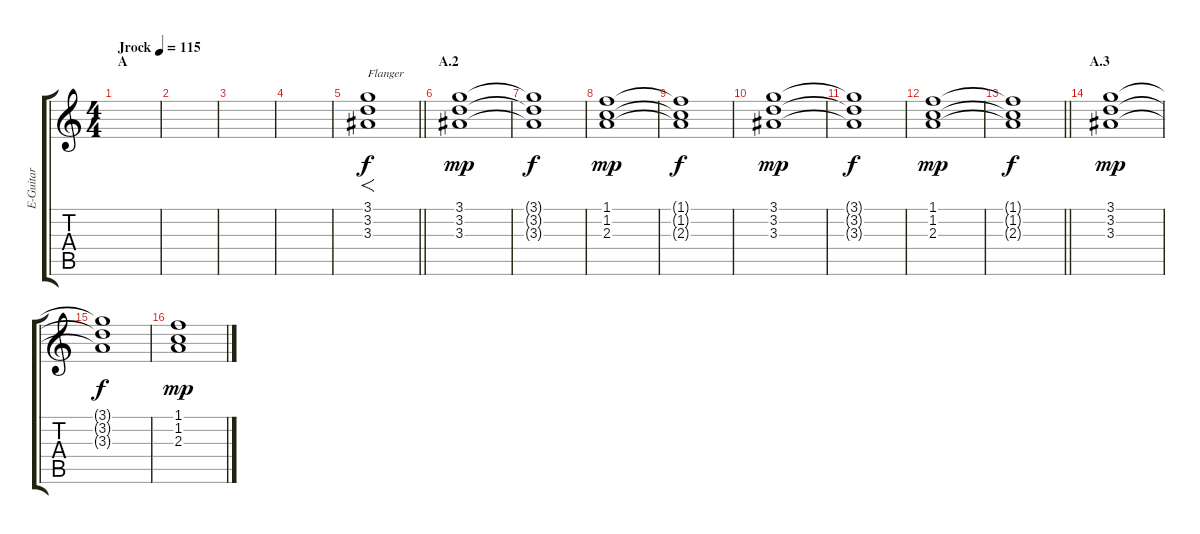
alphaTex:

\track ("E-Guitar" "E-Guitar") {instrument overdrivenguitar}
\staff {score tabs}
\tuning (E4 B3 G3 D3 A2 E2) {hide}
\ts (4 4)
\section ("" "A")
\tempo (115 "Jrock")
\clef g2
\ks c
|
|
|
|
\barLineRight lightlight
(3.1 3.2 3.3).1{f txt "Flanger"} |
\section ("" "A.2")
(3.1 3.2 3.3).1{dy mp} |
(3.1{t} 3.2{t} 3.3{t}).1{dy f} |
(1.1 1.2 2.3).1{dy mp} |
(1.1{t} 1.2{t} 2.3{t}).1{dy f} |
(3.1 3.2 3.3).1{dy mp} |
(3.1{t} 3.2{t} 3.3{t}).1{dy f} |
(1.1 1.2 2.3).1{dy mp} |
\barLineRight lightlight
(1.1{t} 1.2{t} 2.3{t}).1{dy f} |
\section ("" "A.3")
(3.1 3.2 3.3).1{dy mp} |
(3.1{t} 3.2{t} 3.3{t}).1{dy f} |
(1.1 1.2 2.3).1{dy mp}
